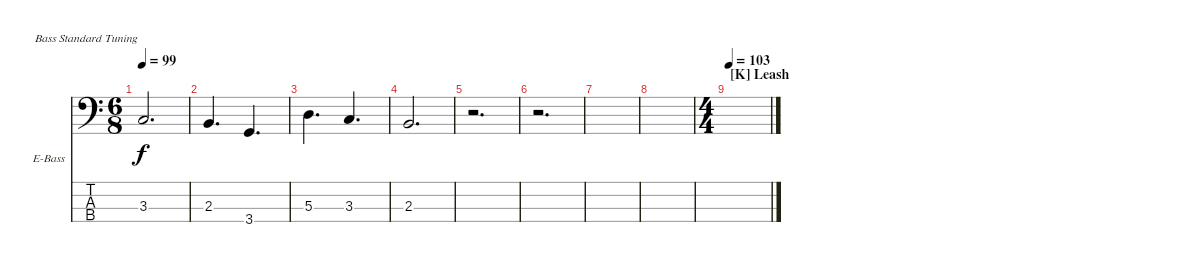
\defaultSystemsLayout 4
\bracketExtendMode nobrackets
\firstSystemTrackNameOrientation horizontal
\otherSystemsTrackNameOrientation horizontal
\track ("Jeff Ament" "E-Bass") {instrument electricbassfinger}
\staff {score tabs}
\tuning (G2 D2 A1 E1)
\ts (6 8)
\tempo 99
\clef f4
\ks c
3.3.2{d dy f} |
2.3.4{d} 3.4.4{d} |
5.3.4{d} 3.3.4{d} |
2.3.2{d} |
r.2{d} |
r.2{d} |
|
|
\ts (4 4)
\section ("K" "Leash")
\tempo 103
